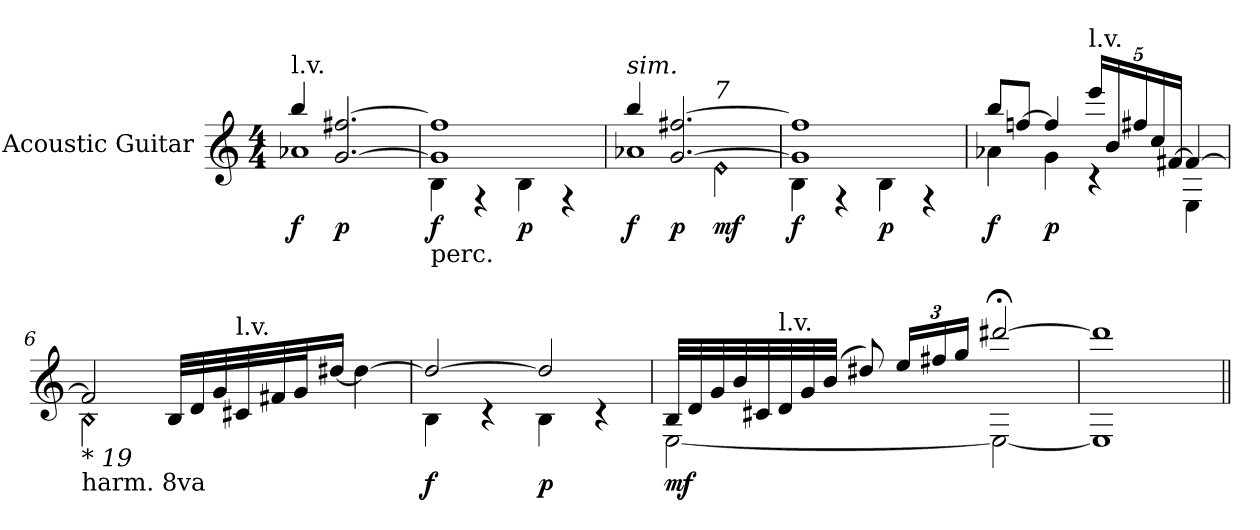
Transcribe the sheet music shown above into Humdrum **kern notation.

**kern	**dynam
*part1	*part1
*staff1	*staff1
*I"Acoustic Guitar	*
*I'Guit.	*
*clefG2	*
*k[]	*
*M4/4	*
*MM70	*
=1	=1
*^	*
!LO:TX:a:t=l.v.	!	!
!	!	!LO:DY:b
4bb/	1a-X	f
!	!	!LO:DY:b
[2.g/ [2.ff#X/	.	p
=2	=2	=2
!LO:TX:b:t=perc.	!	!
!	!	!LO:DY:b
1g] 1ff#]	4B\	f
.	4rF	.
!	!	!LO:DY:b
.	4B\	p
.	4rF	.
=3	=3	=3
*	*^	*
!LO:TX:a:i:t=sim.	!	!	!
!	!	!	!LO:DY:b
4bb/	1a-X	2ryy	f
!	!	!	!LO:DY:b
[2.g/ [2.ff#X/	.	.	p
!	!	!LO:TX:i:t=7	!
!	!	!LO:N:head=diamond	!LO:DY:b
.	.	2e<\	mf
=4	=4	=4	=4
!	!	!	!LO:DY:b
*	*v	*v	*
1g] 1ff#]	4B\	f
.	4rF	.
!	!	!LO:DY:b
.	4B\	p
.	4rF	.
=5	=5	=5
!	!	!LO:DY:b
8bb/L	4a-X\	f
[8ffn/J	.	.
!	!	!LO:DY:b
4ff/]	4g\	p
*Xbrackettup	*	*
!LO:TX:a:t=l.v.	!	!
20eee/LL	4rc	.
20b/	.	.
20ff#X/	.	.
20cc/	.	.
[20f#X/JJ	.	.
4f#/_	4E\	.
!!LO:LB:g=z	!!
=6	=6	=6
!LO:TX:b:i:t=* 19	!	!
!LO:TX:b:t=harm. 8va	!	!
!	!LO:N:head=diamond	!
2f#/]	2B	.
32B/LLL	2ryy	.
32d/	.	.
32g/	.	.
!LO:TX:a:t=l.v.	!	!
32c#X/	.	.
32f#X/	.	.
32g/J	.	.
[16dd#X/JJ	.	.
4dd#\_	.	.
=7	=7	=7
!	!	!LO:DY:b
2dd#/_	4B\	f
.	4rc	.
!	!	!LO:DY:b
2dd#/]	4B\	p
.	4rc	.
!!LO:LB:g=z	!!
=8	=8	=8
!	!	!LO:DY:b
32B/LLL	[2E\	mf
32d/	.	.
32g/	.	.
32b/	.	.
32c#X/	.	.
!LO:TX:a:t=l.v.	!	!
32d/	.	.
32g/	.	.
(<32b/JJJ	.	.
8dd#X/)	.	.
24ee/LL	.	.
24ff#X/	.	.
24gg/JJ	.	.
[2ddd#X;</	2E\_	.
=9	=9	=9
1ddd#]	1E]	.
*v	*v	*
=||	=||
*-	*-
